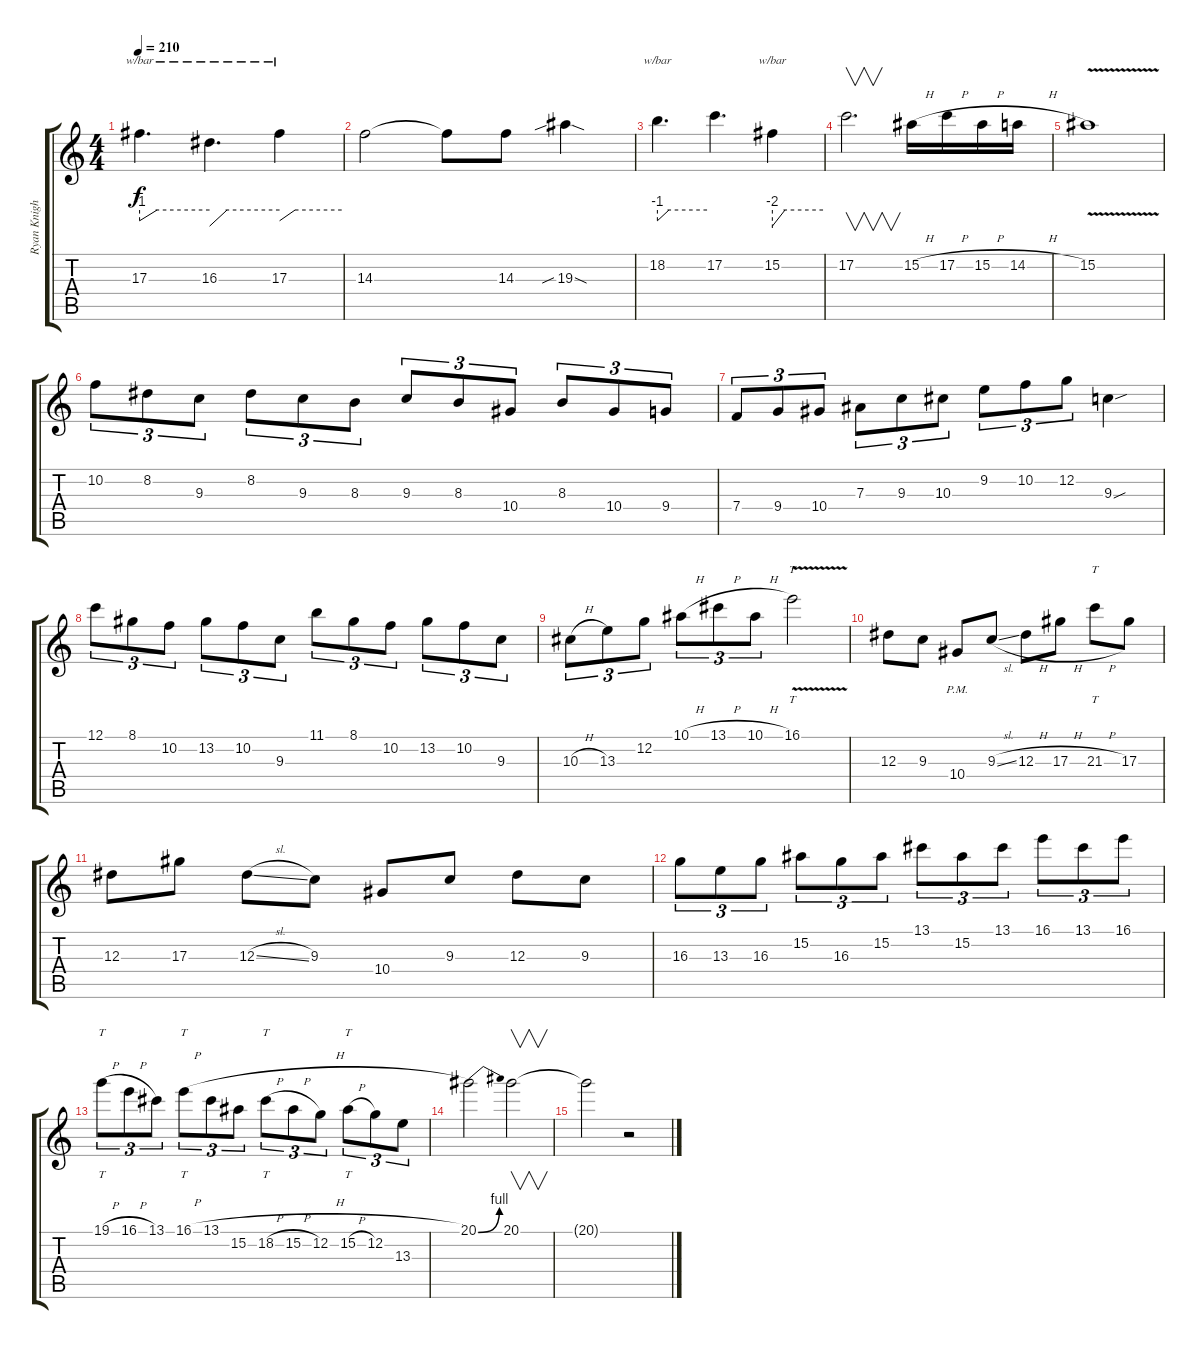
\track ("Ryan Knight Solo" "Ryan Knigh") {instrument overdrivenguitar}
\staff {score tabs}
\tuning (C4 G3 Eb3 Bb2 F2 C2) {hide}
\ts (4 4)
\tempo 210
\clef g2
\ks c
17.3.4{d tbe (custom default 0 -4 15 0 60 0) dy f} 16.3.4{d tbe (custom default 0 -8 15 0 60 0)} 17.3.4{tbe (custom default 0 -4 15 0 60 0)} |
14.3.2 14.3{t}.8 14.3.8 19.3{sib sod}.4 |
18.2.4{d tbe (custom default 0 -4 14 0 60 0)} 17.2.4{d} 15.2.4{tbe (custom default 0 -8 15 0 60 0)} |
17.2.2{v d} 15.2{h}.16 17.2{h}.16 15.2{h}.16 14.2{h}.16 |
15.2{v}.1 |
10.2.8{tu (3 2)} 8.2.8{tu (3 2)} 9.3.8{tu (3 2)} 8.2.8{tu (3 2)} 9.3.8{tu (3 2)} 8.3.8{tu (3 2)} 9.3.8{tu (3 2)} 8.3.8{tu (3 2)} 10.4.8{tu (3 2)} 8.3.8{tu (3 2)} 10.4.8{tu (3 2)} 9.4.8{tu (3 2)} |
7.4.8{tu (3 2)} 9.4.8{tu (3 2)} 10.4.8{tu (3 2)} 7.3.8{tu (3 2)} 9.3.8{tu (3 2)} 10.3.8{tu (3 2)} 9.2.8{tu (3 2)} 10.2.8{tu (3 2)} 12.2.8{tu (3 2)} 9.3{sou}.4 |
12.1.8{tu (3 2)} 8.1.8{tu (3 2)} 10.2.8{tu (3 2)} 13.2.8{tu (3 2)} 10.2.8{tu (3 2)} 9.3.8{tu (3 2)} 11.1.8{tu (3 2)} 8.1.8{tu (3 2)} 10.2.8{tu (3 2)} 13.2.8{tu (3 2)} 10.2.8{tu (3 2)} 9.3.8{tu (3 2)} |
10.3{h}.8{tu (3 2)} 13.3.8{tu (3 2)} 12.2.8{tu (3 2)} 10.1{h}.8{tu (3 2)} 13.1{h}.8{tu (3 2)} 10.1{h}.8{tu (3 2)} 16.1{v}.2{tt} |
12.3.8 9.3.8 10.4{pm}.8 9.3{sl}.8 12.3{h}.8 17.3{h}.8 21.3{h}.8{tt} 17.3.8 |
12.3.8 17.3.8 12.3{sl}.8 9.3.8 10.4.8 9.3.8 12.3.8 9.3.8 |
16.3.8{tu (3 2)} 13.3.8{tu (3 2)} 16.3.8{tu (3 2)} 15.2.8{tu (3 2)} 16.3.8{tu (3 2)} 15.2.8{tu (3 2)} 13.1.8{tu (3 2)} 15.2.8{tu (3 2)} 13.1.8{tu (3 2)} 16.1.8{tu (3 2)} 13.1.8{tu (3 2)} 16.1.8{tu (3 2)} |
19.1{h}.8{tt tu (3 2)} 16.1{h}.8{tu (3 2)} 13.1.8{tu (3 2)} 16.1{h}.8{tt tu (3 2)} 13.1{h}.8{tu (3 2)} 15.2.8{tu (3 2)} 18.2{h}.8{tt tu (3 2)} 15.2{h}.8{tu (3 2)} 12.2.8{tu (3 2)} 15.2{h}.8{tt tu (3 2)} 12.2.8{tu (3 2)} 13.3.8{tu (3 2)} |
20.1{be (bend 0 0 60 4)}.2 20.1.2{v} |
20.1{t}.2 r.2
